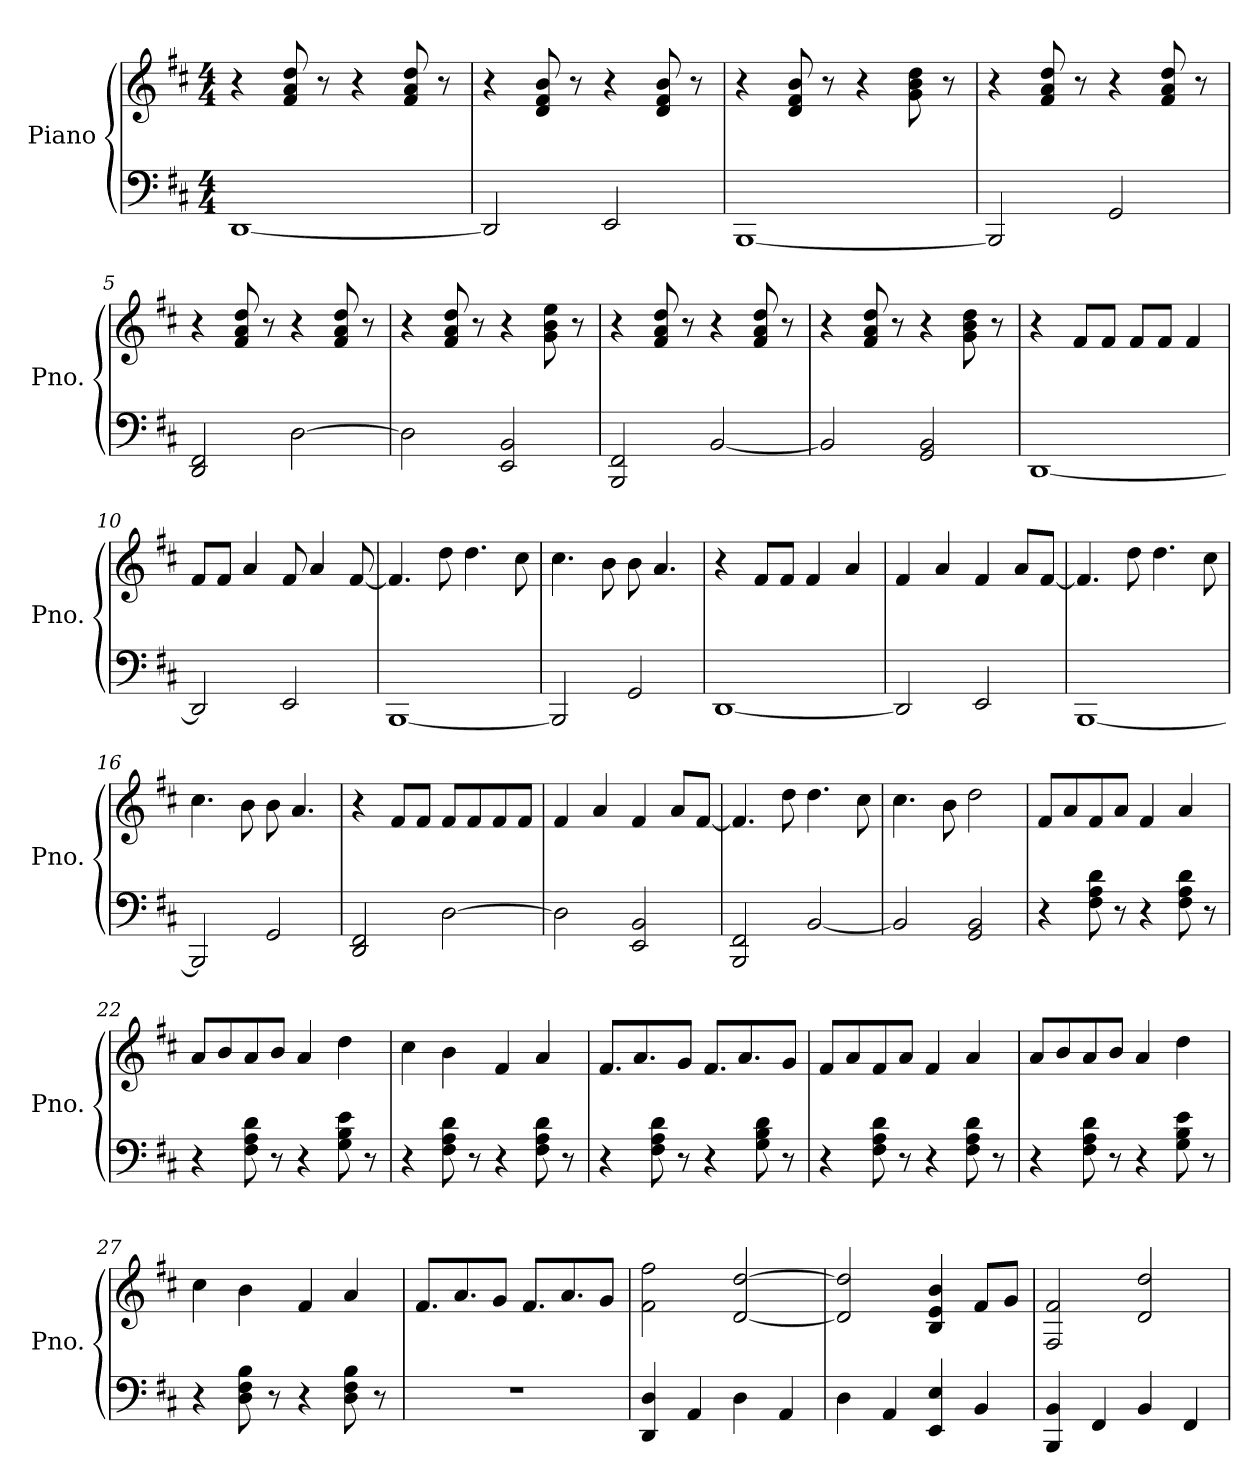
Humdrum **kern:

**kern	**kern
*part1	*part1
*staff2	*staff1
*I"Piano	*
*I'Pno.	*
*clefF4	*clefG2
*k[f#c#]	*k[f#c#]
*M4/4	*M4/4
=1	=1
[1DD	4r
.	8f#/ 8a/ 8dd/
.	8r
.	4r
.	8f#/ 8a/ 8dd/
.	8r
=2	=2
2DD/]	4r
.	8d/ 8f#/ 8b/
.	8r
2EE/	4r
.	8d/ 8f#/ 8b/
.	8r
=3	=3
[1BBB	4r
.	8d/ 8f#/ 8b/
.	8r
.	4r
.	8g\ 8b\ 8dd\
.	8r
=4	=4
2BBB/]	4r
.	8f#/ 8a/ 8dd/
.	8r
2GG/	4r
.	8f#/ 8a/ 8dd/
.	8r
=5	=5
2DD/ 2FF#/	4r
.	8f#/ 8a/ 8dd/
.	8r
[2D\	4r
.	8f#/ 8a/ 8dd/
.	8r
=6	=6
2D\]	4r
.	8f#/ 8a/ 8dd/
.	8r
2EE/ 2BB/	4r
.	8g\ 8b\ 8ee\
.	8r
!!LO:LB:g=z
=7	=7
2BBB/ 2FF#/	4r
.	8f#/ 8a/ 8dd/
.	8r
[2BB/	4r
.	8f#/ 8a/ 8dd/
.	8r
=8	=8
2BB/]	4r
.	8f#/ 8a/ 8dd/
.	8r
2GG/ 2BB/	4r
.	8g\ 8b\ 8dd\
.	8r
=9	=9
[1DD	4r
.	8f#/L
.	8f#/J
.	8f#/L
.	8f#/J
.	4f#/
=10	=10
2DD/]	8f#/L
.	8f#/J
.	4a/
2EE/	8f#/
.	4a/
.	[8f#/
=11	=11
[1BBB	4.f#/]
.	8dd\
.	4.dd\
.	8cc#\
=12	=12
2BBB/]	4.cc#\
.	8b\
2GG/	8b\
.	4.a/
!!LO:LB:g=z
=13	=13
[1DD	4r
.	8f#/L
.	8f#/J
.	4f#/
.	4a/
=14	=14
2DD/]	4f#/
.	4a/
2EE/	4f#/
.	8a/L
.	[8f#/J
=15	=15
[1BBB	4.f#/]
.	8dd\
.	4.dd\
.	8cc#\
=16	=16
2BBB/]	4.cc#\
.	8b\
2GG/	8b\
.	4.a/
=17	=17
2DD/ 2FF#/	4r
.	8f#/L
.	8f#/J
[2D\	8f#/L
.	8f#/
.	8f#/
.	8f#/J
=18	=18
2D\]	4f#/
.	4a/
2EE/ 2BB/	4f#/
.	8a/L
.	[8f#/J
=19	=19
2BBB/ 2FF#/	4.f#/]
.	8dd\
[2BB/	4.dd\
.	8cc#\
!!LO:LB:g=z
=20	=20
2BB/]	4.cc#\
.	8b\
2GG/ 2BB/	2dd\
=21	=21
4r	8f#/L
.	8a/
8F#\ 8A\ 8d\	8f#/
8r	8a/J
4r	4f#/
8F#\ 8A\ 8d\	4a/
8r	.
=22	=22
4r	8a/L
.	8b/
8F#\ 8A\ 8d\	8a/
8r	8b/J
4r	4a/
8G\ 8B\ 8e\	4dd\
8r	.
=23	=23
4r	4cc#\
8F#\ 8A\ 8d\	4b\
8r	.
4r	4f#/
8F#\ 8A\ 8d\	4a/
8r	.
=24	=24
4r	8.f#/L
.	8.a/
8F#\ 8A\ 8d\	.
8r	8g/J
4r	8.f#/L
.	8.a/
8G\ 8B\ 8d\	.
8r	8g/J
=25	=25
4r	8f#/L
.	8a/
8F#\ 8A\ 8d\	8f#/
8r	8a/J
4r	4f#/
8F#\ 8A\ 8d\	4a/
8r	.
!!LO:LB:g=z
=26	=26
4r	8a/L
.	8b/
8F#\ 8A\ 8d\	8a/
8r	8b/J
4r	4a/
8G\ 8B\ 8e\	4dd\
8r	.
=27	=27
4r	4cc#\
8D\ 8F#\ 8B\	4b\
8r	.
4r	4f#/
8D\ 8F#\ 8B\	4a/
8r	.
=28	=28
1r	8.f#/L
.	8.a/
.	8g/J
.	8.f#/L
.	8.a/
.	8g/J
=29	=29
4DD/ 4D/	2f#\ 2ff#\
4AA/	.
4D\	[2d/ [2dd/
4AA/	.
=30	=30
4D\	2d/] 2dd/]
4AA/	.
4EE/ 4E/	4B/ 4e/ 4b/
4BB/	8f#/L
.	8g/J
=31	=31
4BBB/ 4BB/	2F#/ 2f#/
4FF#/	.
4BB/	2d/ 2dd/
4FF#/	.
=	=
*-	*-
